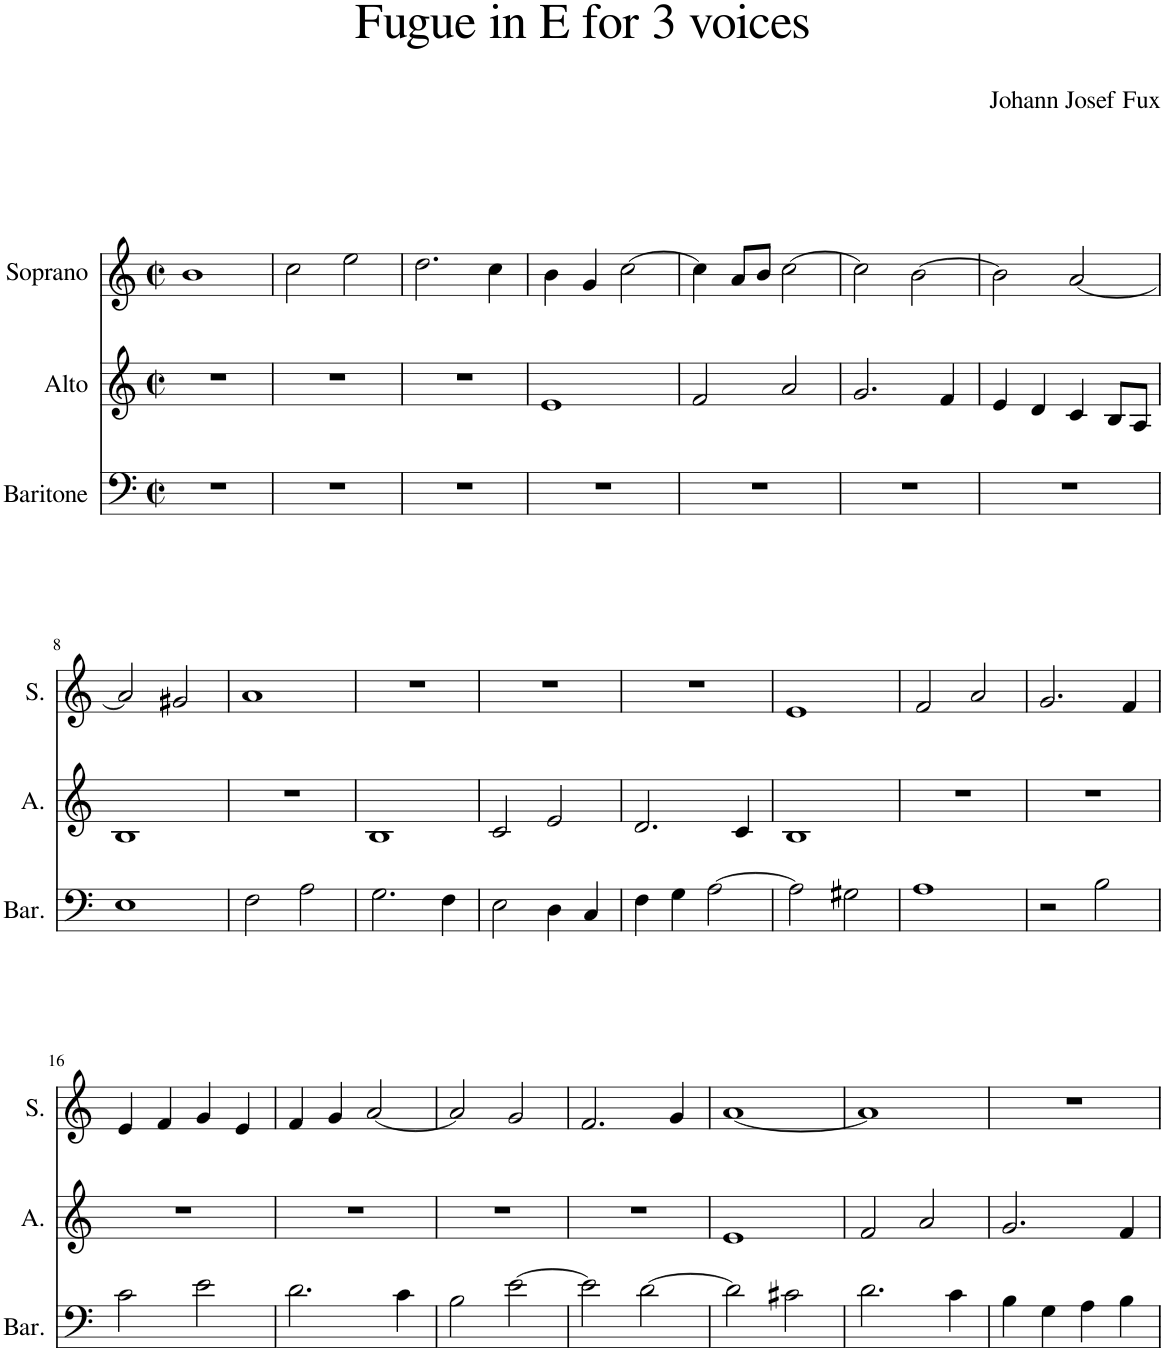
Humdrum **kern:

**kern	**kern	**kern
*part3	*part2	*part1
*staff3	*staff2	*staff1
*I"Baritone	*I"Alto	*I"Soprano
*I'Bar.	*I'A.	*I'S.
*clefF4	*clefG2	*clefG2
*k[]	*k[]	*k[]
*M2/2	*M2/2	*M2/2
*met(c|)	*met(c|)	*met(c|)
=1	=1	=1
1r	1r	1b
=2	=2	=2
1r	1r	2cc\
.	.	2ee\
=3	=3	=3
1r	1r	2.dd\
.	.	4cc\
=4	=4	=4
1r	1e	4b\
.	.	4g/
.	.	[2cc\
=5	=5	=5
1r	2f/	4cc\]
.	.	8a/L
.	.	8b/J
.	2a/	[2cc\
=6	=6	=6
1r	2.g/	2cc\]
.	.	[2b\
.	4f/	.
=7	=7	=7
1r	4e/	2b\]
.	4d/	.
.	4c/	[2a/
.	8B/L	.
.	8A/J	.
!!LO:LB:g=z
=8	=8	=8
1E	1B	2a/]
.	.	2g#X/
=9	=9	=9
2F\	1r	1a
2A\	.	.
=10	=10	=10
2.G\	1B	1r
4F\	.	.
=11	=11	=11
2E\	2c/	1r
4D\	2e/	.
4C/	.	.
=12	=12	=12
4F\	2.d/	1r
4G\	.	.
[2A\	.	.
.	4c/	.
=13	=13	=13
2A\]	1B	1e
2G#X\	.	.
=14	=14	=14
1A	1r	2f/
.	.	2a/
=15	=15	=15
2r	1r	2.g/
2B\	.	.
.	.	4f/
!!LO:LB:g=z
=16	=16	=16
2c\	1r	4e/
.	.	4f/
2e\	.	4g/
.	.	4e/
=17	=17	=17
2.d\	1r	4f/
.	.	4g/
.	.	[2a/
4c\	.	.
=18	=18	=18
2B\	1r	2a/]
[2e\	.	2g/
=19	=19	=19
2e\]	1r	2.f/
[2d\	.	.
.	.	4g/
=20	=20	=20
2d\]	1e	[1a
2c#X\	.	.
=21	=21	=21
2.d\	2f/	1a]
.	2a/	.
4c\	.	.
=22	=22	=22
4B\	2.g/	1r
4G\	.	.
4A\	.	.
4B\	4f/	.
=	=	=
*-	*-	*-
